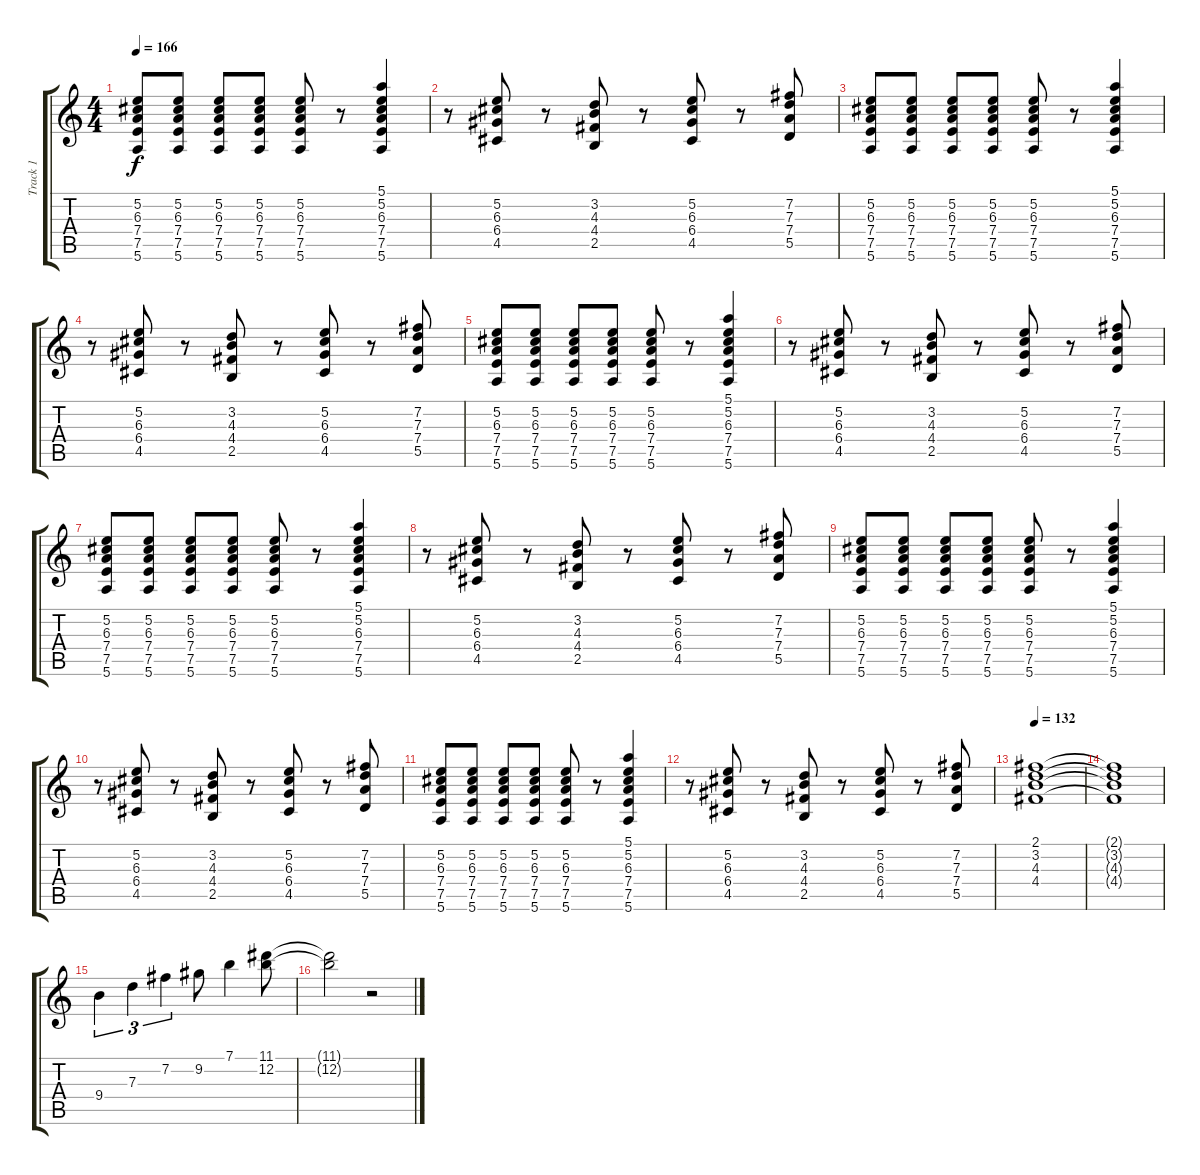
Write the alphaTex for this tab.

\track ("Track 1" "Track 1") {instrument distortionguitar}
\staff {score tabs}
\tuning (E4 B3 G3 D3 A2 E2) {hide}
\ts (4 4)
\tempo 166
\clef g2
\ks c
(5.2 6.3 7.4 7.5 5.6).8{dy f} (5.2 6.3 7.4 7.5 5.6).8 (5.2 6.3 7.4 7.5 5.6).8 (5.2 6.3 7.4 7.5 5.6).8 (5.2 6.3 7.4 7.5 5.6).8 r.8 (5.1 5.2 6.3 7.4 7.5 5.6).4 |
r.8 (5.2 6.3 6.4 4.5).8 r.8 (3.2 4.3 4.4 2.5).8 r.8 (5.2 6.3 6.4 4.5).8 r.8 (7.2 7.3 7.4 5.5).8 |
(5.2 6.3 7.4 7.5 5.6).8 (5.2 6.3 7.4 7.5 5.6).8 (5.2 6.3 7.4 7.5 5.6).8 (5.2 6.3 7.4 7.5 5.6).8 (5.2 6.3 7.4 7.5 5.6).8 r.8 (5.1 5.2 6.3 7.4 7.5 5.6).4 |
r.8 (5.2 6.3 6.4 4.5).8 r.8 (3.2 4.3 4.4 2.5).8 r.8 (5.2 6.3 6.4 4.5).8 r.8 (7.2 7.3 7.4 5.5).8 |
(5.2 6.3 7.4 7.5 5.6).8 (5.2 6.3 7.4 7.5 5.6).8 (5.2 6.3 7.4 7.5 5.6).8 (5.2 6.3 7.4 7.5 5.6).8 (5.2 6.3 7.4 7.5 5.6).8 r.8 (5.1 5.2 6.3 7.4 7.5 5.6).4 |
r.8 (5.2 6.3 6.4 4.5).8 r.8 (3.2 4.3 4.4 2.5).8 r.8 (5.2 6.3 6.4 4.5).8 r.8 (7.2 7.3 7.4 5.5).8 |
(5.2 6.3 7.4 7.5 5.6).8 (5.2 6.3 7.4 7.5 5.6).8 (5.2 6.3 7.4 7.5 5.6).8 (5.2 6.3 7.4 7.5 5.6).8 (5.2 6.3 7.4 7.5 5.6).8 r.8 (5.1 5.2 6.3 7.4 7.5 5.6).4 |
r.8 (5.2 6.3 6.4 4.5).8 r.8 (3.2 4.3 4.4 2.5).8 r.8 (5.2 6.3 6.4 4.5).8 r.8 (7.2 7.3 7.4 5.5).8 |
(5.2 6.3 7.4 7.5 5.6).8 (5.2 6.3 7.4 7.5 5.6).8 (5.2 6.3 7.4 7.5 5.6).8 (5.2 6.3 7.4 7.5 5.6).8 (5.2 6.3 7.4 7.5 5.6).8 r.8 (5.1 5.2 6.3 7.4 7.5 5.6).4 |
r.8 (5.2 6.3 6.4 4.5).8 r.8 (3.2 4.3 4.4 2.5).8 r.8 (5.2 6.3 6.4 4.5).8 r.8 (7.2 7.3 7.4 5.5).8 |
(5.2 6.3 7.4 7.5 5.6).8 (5.2 6.3 7.4 7.5 5.6).8 (5.2 6.3 7.4 7.5 5.6).8 (5.2 6.3 7.4 7.5 5.6).8 (5.2 6.3 7.4 7.5 5.6).8 r.8 (5.1 5.2 6.3 7.4 7.5 5.6).4 |
r.8 (5.2 6.3 6.4 4.5).8 r.8 (3.2 4.3 4.4 2.5).8 r.8 (5.2 6.3 6.4 4.5).8 r.8 (7.2 7.3 7.4 5.5).8 |
\tempo 132
(2.1 3.2 4.3 4.4).1 |
(2.1{t} 3.2{t} 4.3{t} 4.4{t}).1 |
9.4.4{tu (3 2) instrument electricguitarjazz} 7.3.4{tu (3 2)} 7.2.4{tu (3 2)} 9.2.8 7.1.4 (11.1 12.2).8 |
(11.1{t} 12.2{t}).2 r.2
